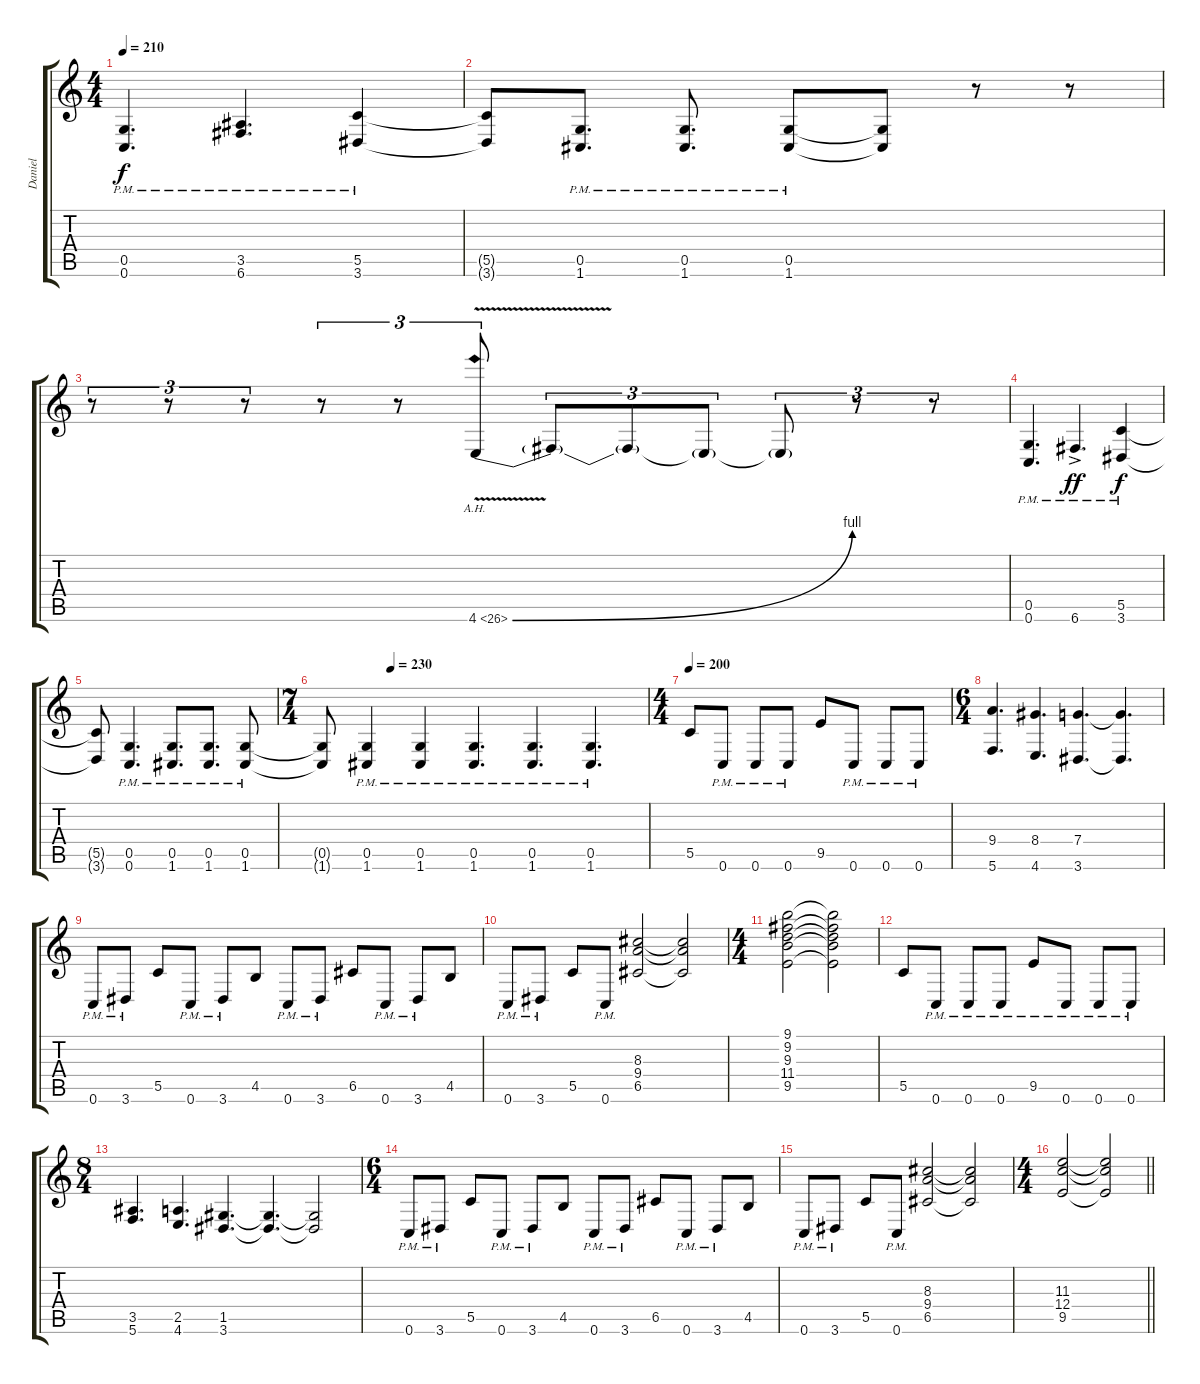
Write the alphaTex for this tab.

\track ("Daniel" "Daniel") {instrument distortionguitar}
\staff {score tabs}
\tuning (D4 A3 F3 C3 G2 C2) {hide}
\ts (4 4)
\tempo 210
\clef g2
\ks c
(0.5{pm} 0.6{pm}).4{d dy f} (3.5{pm} 6.6{pm}).4{d} (5.5{pm} 3.6{pm}).4 |
(5.5{t} 3.6{t}).8 (0.5{pm} 1.6{pm}).8{d} (0.5{pm} 1.6{pm}).8{d} (0.5{pm} 1.6{pm}).8 (0.5{t} 1.6{t}).8 r.8 r.8 |
r.8{tu (3 2)} r.8{tu (3 2)} r.8{tu (3 2)} r.8{tu (3 2)} r.8{tu (3 2)} 4.6{be (bend 0 0 60 4) ah 22 v}.8{tu (3 2)} 4.6{t}.8{tu (3 2)} 4.6{t}.8{tu (3 2)} 4.6{t}.8{tu (3 2)} 4.6{t}.8{tu (3 2)} r.8{tu (3 2)} r.8{tu (3 2)} |
(0.5{pm} 0.6{pm}).4{d} 6.6{ac pm}.4{d dy ff} (5.5{pm} 3.6{pm}).4{dy f} |
(5.5{t} 3.6{t}).8 (0.5{pm} 0.6{pm}).4{d} (0.5{pm} 1.6{pm}).8{d} (0.5{pm} 1.6{pm}).8{d} (0.5{pm} 1.6{pm}).8 |
\ts (7 4)
\tempo (230 0.21428571428571427)
(0.5{t} 1.6{t}).8 (0.5{pm} 1.6{pm}).4 (0.5{pm} 1.6{pm}).4 (0.5{pm} 1.6{pm}).4{d} (0.5{pm} 1.6{pm}).4{d} (0.5{pm} 1.6{pm}).4{d} |
\ts (4 4)
\tempo 200
5.5.8 0.6{pm}.8 0.6{pm}.8 0.6{pm}.8 9.5.8 0.6{pm}.8 0.6{pm}.8 0.6{pm}.8 |
\ts (6 4)
(9.4 5.6).4{d} (8.4 4.6).4{d} (7.4 3.6).4{d} (7.4{t} 3.6{t}).4{d} |
0.6{pm}.8 3.6{pm}.8 5.5.8 0.6{pm}.8 3.6{pm}.8 4.5.8 0.6{pm}.8 3.6{pm}.8 6.5.8 0.6{pm}.8 3.6{pm}.8 4.5.8 |
0.6{pm}.8 3.6{pm}.8 5.5.8 0.6{pm}.8 (8.3 9.4 6.5).2 (8.3{t} 9.4{t} 6.5{t}).2 |
\ts (4 4)
(9.1 9.2 9.3 11.4 9.5).2 (9.1{t} 9.2{t} 9.3{t} 11.4{t} 9.5{t}).2 |
5.5.8 0.6{pm}.8 0.6{pm}.8 0.6{pm}.8 9.5{pm}.8 0.6{pm}.8 0.6{pm}.8 0.6{pm}.8 |
\ts (8 4)
(3.5 5.6).4{d} (2.5 4.6).4{d} (1.5 3.6).4{d} (1.5{t} 3.6{t}).4{d} (1.5{t} 3.6{t}).2 |
\ts (6 4)
0.6{pm}.8 3.6{pm}.8 5.5.8 0.6{pm}.8 3.6{pm}.8 4.5.8 0.6{pm}.8 3.6{pm}.8 6.5.8 0.6{pm}.8 3.6{pm}.8 4.5.8 |
0.6{pm}.8 3.6{pm}.8 5.5.8 0.6{pm}.8 (8.3 9.4 6.5).2 (8.3{t} 9.4{t} 6.5{t}).2 |
\ts (4 4)
\barLineRight lightlight
(11.3 12.4 9.5).2 (11.3{t} 12.4{t} 9.5{t}).2
